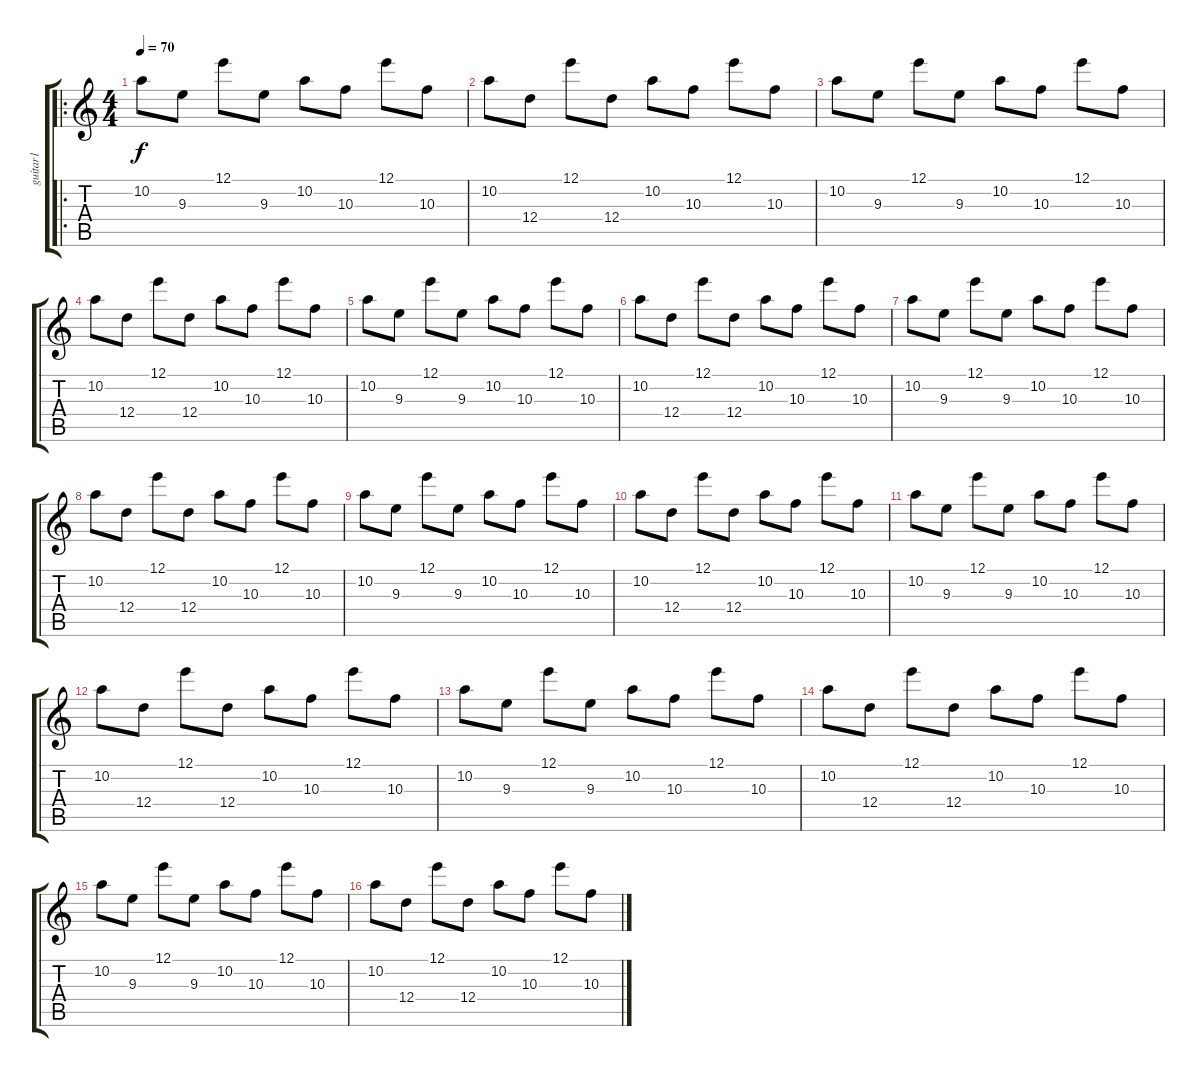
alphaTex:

\track ("guitar1" "guitar1") {instrument electricguitarmuted}
\staff {score tabs}
\tuning (E4 B3 G3 D3 A2 E2) {hide}
\ro
\ts (4 4)
\tempo 70
\clef g2
\ks c
10.2.8{dy f instrument electricguitarmuted} 9.3.8 12.1.8 9.3.8 10.2.8 10.3.8 12.1.8 10.3.8 |
10.2.8 12.4.8 12.1.8 12.4.8 10.2.8 10.3.8 12.1.8 10.3.8 |
10.2.8 9.3.8 12.1.8 9.3.8 10.2.8 10.3.8 12.1.8 10.3.8 |
10.2.8 12.4.8 12.1.8 12.4.8 10.2.8 10.3.8 12.1.8 10.3.8 |
10.2.8 9.3.8 12.1.8 9.3.8 10.2.8 10.3.8 12.1.8 10.3.8 |
10.2.8 12.4.8 12.1.8 12.4.8 10.2.8 10.3.8 12.1.8 10.3.8 |
10.2.8 9.3.8 12.1.8 9.3.8 10.2.8 10.3.8 12.1.8 10.3.8 |
10.2.8 12.4.8 12.1.8 12.4.8 10.2.8 10.3.8 12.1.8 10.3.8 |
10.2.8 9.3.8 12.1.8 9.3.8 10.2.8 10.3.8 12.1.8 10.3.8 |
10.2.8 12.4.8 12.1.8 12.4.8 10.2.8 10.3.8 12.1.8 10.3.8 |
10.2.8 9.3.8 12.1.8 9.3.8 10.2.8 10.3.8 12.1.8 10.3.8 |
10.2.8 12.4.8 12.1.8 12.4.8 10.2.8 10.3.8 12.1.8 10.3.8 |
10.2.8 9.3.8 12.1.8 9.3.8 10.2.8 10.3.8 12.1.8 10.3.8 |
10.2.8 12.4.8 12.1.8 12.4.8 10.2.8 10.3.8 12.1.8 10.3.8 |
10.2.8 9.3.8 12.1.8 9.3.8 10.2.8 10.3.8 12.1.8 10.3.8 |
10.2.8 12.4.8 12.1.8 12.4.8 10.2.8 10.3.8 12.1.8 10.3.8
